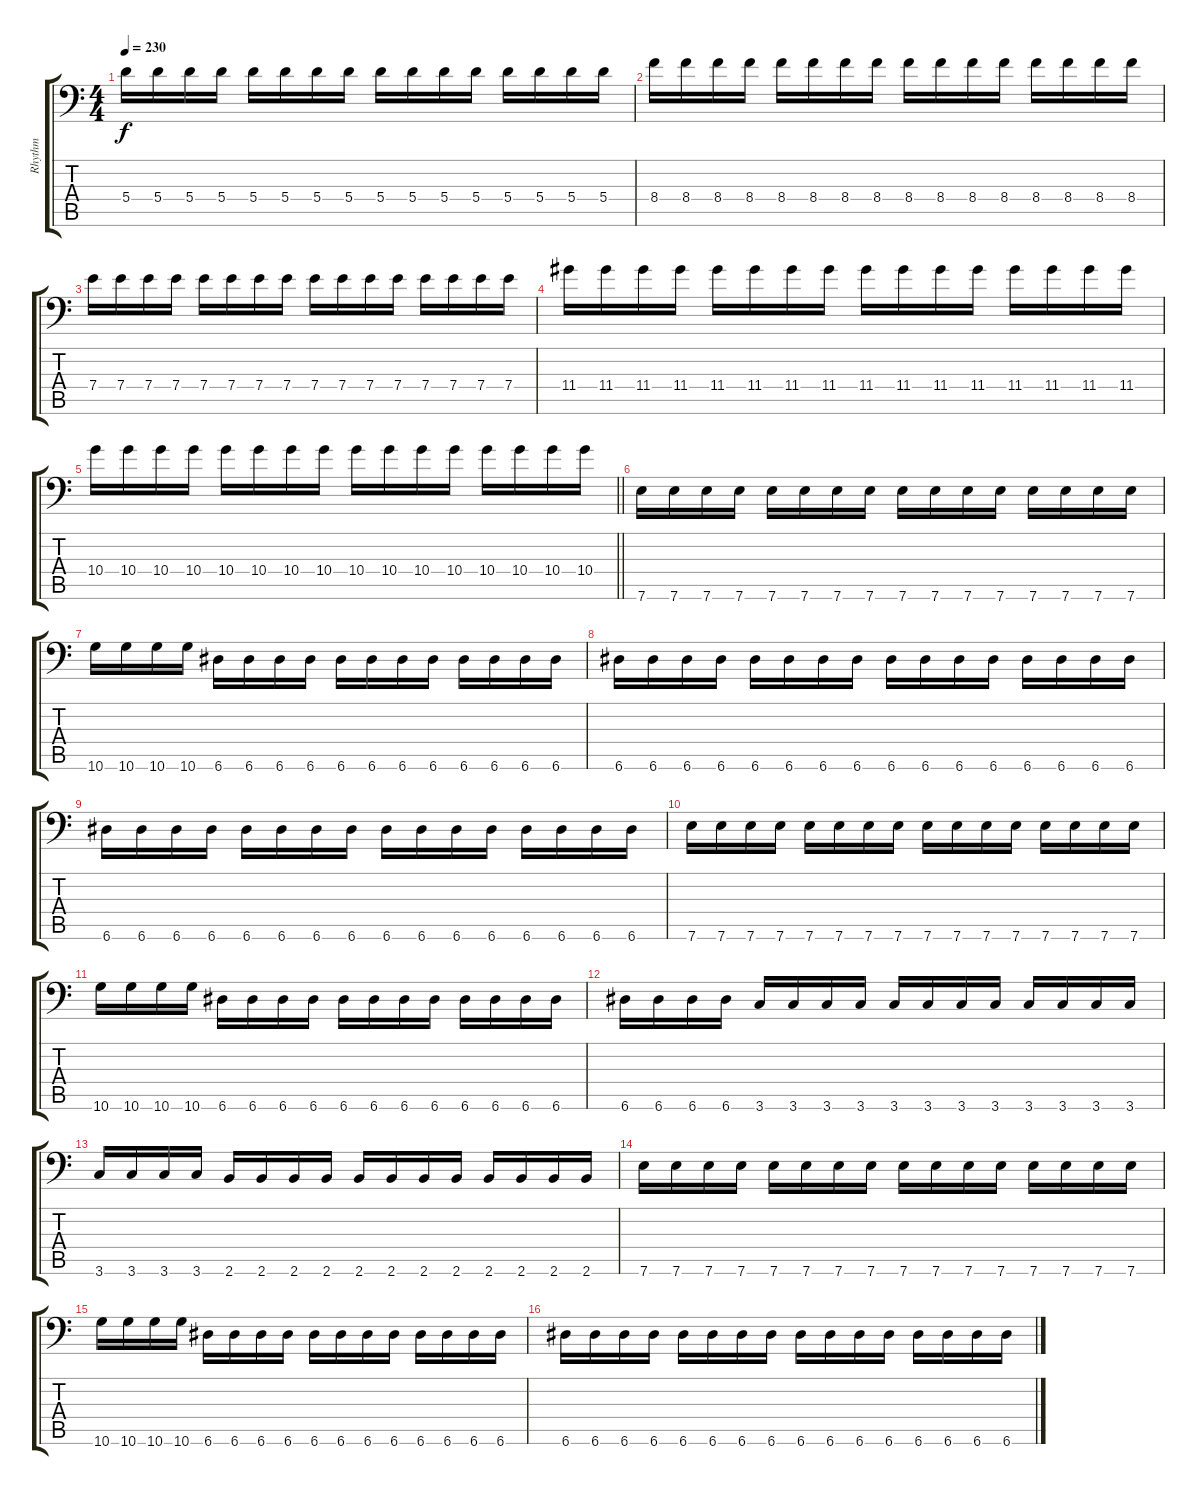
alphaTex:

\track ("Rhythm" "Rhythm") {instrument distortionguitar}
\staff {score tabs}
\tuning (B3 Gb3 D3 A2 E2 A1) {hide}
\ts (4 4)
\tempo 230
\clef f4
\ks c
5.4.16{dy f} 5.4.16 5.4.16 5.4.16 5.4.16 5.4.16 5.4.16 5.4.16 5.4.16 5.4.16 5.4.16 5.4.16 5.4.16 5.4.16 5.4.16 5.4.16 |
8.4.16 8.4.16 8.4.16 8.4.16 8.4.16 8.4.16 8.4.16 8.4.16 8.4.16 8.4.16 8.4.16 8.4.16 8.4.16 8.4.16 8.4.16 8.4.16 |
7.4.16 7.4.16 7.4.16 7.4.16 7.4.16 7.4.16 7.4.16 7.4.16 7.4.16 7.4.16 7.4.16 7.4.16 7.4.16 7.4.16 7.4.16 7.4.16 |
11.4.16 11.4.16 11.4.16 11.4.16 11.4.16 11.4.16 11.4.16 11.4.16 11.4.16 11.4.16 11.4.16 11.4.16 11.4.16 11.4.16 11.4.16 11.4.16 |
\barLineRight lightlight
10.4.16 10.4.16 10.4.16 10.4.16 10.4.16 10.4.16 10.4.16 10.4.16 10.4.16 10.4.16 10.4.16 10.4.16 10.4.16 10.4.16 10.4.16 10.4.16 |
7.6.16 7.6.16 7.6.16 7.6.16 7.6.16 7.6.16 7.6.16 7.6.16 7.6.16 7.6.16 7.6.16 7.6.16 7.6.16 7.6.16 7.6.16 7.6.16 |
10.6.16 10.6.16 10.6.16 10.6.16 6.6.16 6.6.16 6.6.16 6.6.16 6.6.16 6.6.16 6.6.16 6.6.16 6.6.16 6.6.16 6.6.16 6.6.16 |
6.6.16 6.6.16 6.6.16 6.6.16 6.6.16 6.6.16 6.6.16 6.6.16 6.6.16 6.6.16 6.6.16 6.6.16 6.6.16 6.6.16 6.6.16 6.6.16 |
6.6.16 6.6.16 6.6.16 6.6.16 6.6.16 6.6.16 6.6.16 6.6.16 6.6.16 6.6.16 6.6.16 6.6.16 6.6.16 6.6.16 6.6.16 6.6.16 |
7.6.16 7.6.16 7.6.16 7.6.16 7.6.16 7.6.16 7.6.16 7.6.16 7.6.16 7.6.16 7.6.16 7.6.16 7.6.16 7.6.16 7.6.16 7.6.16 |
10.6.16 10.6.16 10.6.16 10.6.16 6.6.16 6.6.16 6.6.16 6.6.16 6.6.16 6.6.16 6.6.16 6.6.16 6.6.16 6.6.16 6.6.16 6.6.16 |
6.6.16 6.6.16 6.6.16 6.6.16 3.6.16 3.6.16 3.6.16 3.6.16 3.6.16 3.6.16 3.6.16 3.6.16 3.6.16 3.6.16 3.6.16 3.6.16 |
3.6.16 3.6.16 3.6.16 3.6.16 2.6.16 2.6.16 2.6.16 2.6.16 2.6.16 2.6.16 2.6.16 2.6.16 2.6.16 2.6.16 2.6.16 2.6.16 |
7.6.16 7.6.16 7.6.16 7.6.16 7.6.16 7.6.16 7.6.16 7.6.16 7.6.16 7.6.16 7.6.16 7.6.16 7.6.16 7.6.16 7.6.16 7.6.16 |
10.6.16 10.6.16 10.6.16 10.6.16 6.6.16 6.6.16 6.6.16 6.6.16 6.6.16 6.6.16 6.6.16 6.6.16 6.6.16 6.6.16 6.6.16 6.6.16 |
6.6.16 6.6.16 6.6.16 6.6.16 6.6.16 6.6.16 6.6.16 6.6.16 6.6.16 6.6.16 6.6.16 6.6.16 6.6.16 6.6.16 6.6.16 6.6.16
